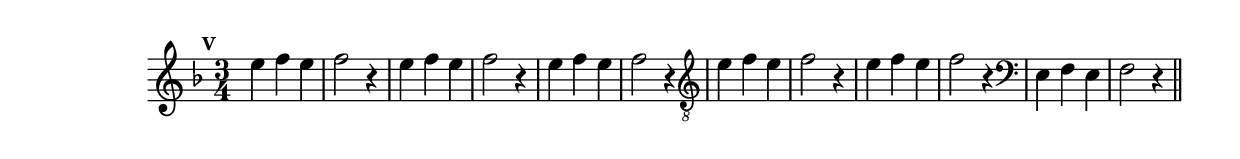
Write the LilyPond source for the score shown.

%% -*- coding: utf-8 -*-
\version "2.12.1"

%% \header { texidoc="Perguntas e Respostas"}

\relative c'' {

  \override Staff.TimeSignature #'style = #'()
  \time 3/4 
  \override Score.BarNumber #'transparent = ##t
  \override Score.RehearsalMark #'font-size = #-2
  \override Score.BarNumber #'transparent = ##t
  \set Score.markFormatter = #format-mark-numbers
  \key d \minor

  \mark 21

  %% CAVAQUINHO - BANJO
  \tag #'cv {
    e4 f e | f2 r4 
  }

  %% BANDOLIM
  \tag #'bd {
    e4 f e | f2 r4 
  }

  %% VIOLA
  \tag #'va {
    e4 f e | f2 r4 
  }

  %% VIOLÃO TENOR
  \tag #'vt {
    \clef "G_8"
    e,4 f e | f2 r4              
  }

  %% VIOLÃO
  \tag #'vi {
    \clef "G_8"
    e4 f e | f2 r4 
  }

  %% BAIXO - BAIXOLÃO
  \tag #'bx {
    \clef bass
    e,4 f e | f2 r4               
  }


  %% END DOCUMENT
  \bar "||"
}
